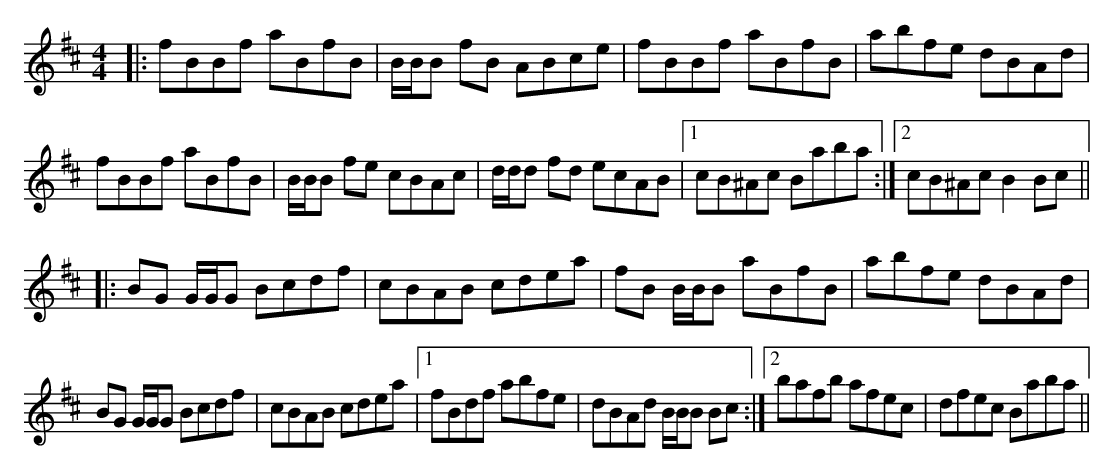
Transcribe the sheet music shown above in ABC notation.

X:1
M:4/4
K:Bmin
|:fBBf aBfB|B/B/B fB ABce|fBBf aBfB|abfe dBAd|
fBBf aBfB|B/B/B fe cBAc|d/d/d fd ecAB|1 cB^Ac Baba:|2 cB^Ac B2Bc||
|:BG G/G/G Bcdf|cBAB cdea|fB B/B/B aBfB|abfe dBAd|
BG G/G/G Bcdf|cBAB cdea|1 fBdf abfe|dBAd B/B/B Bc:|2 bafb afec|dfec Baba||
